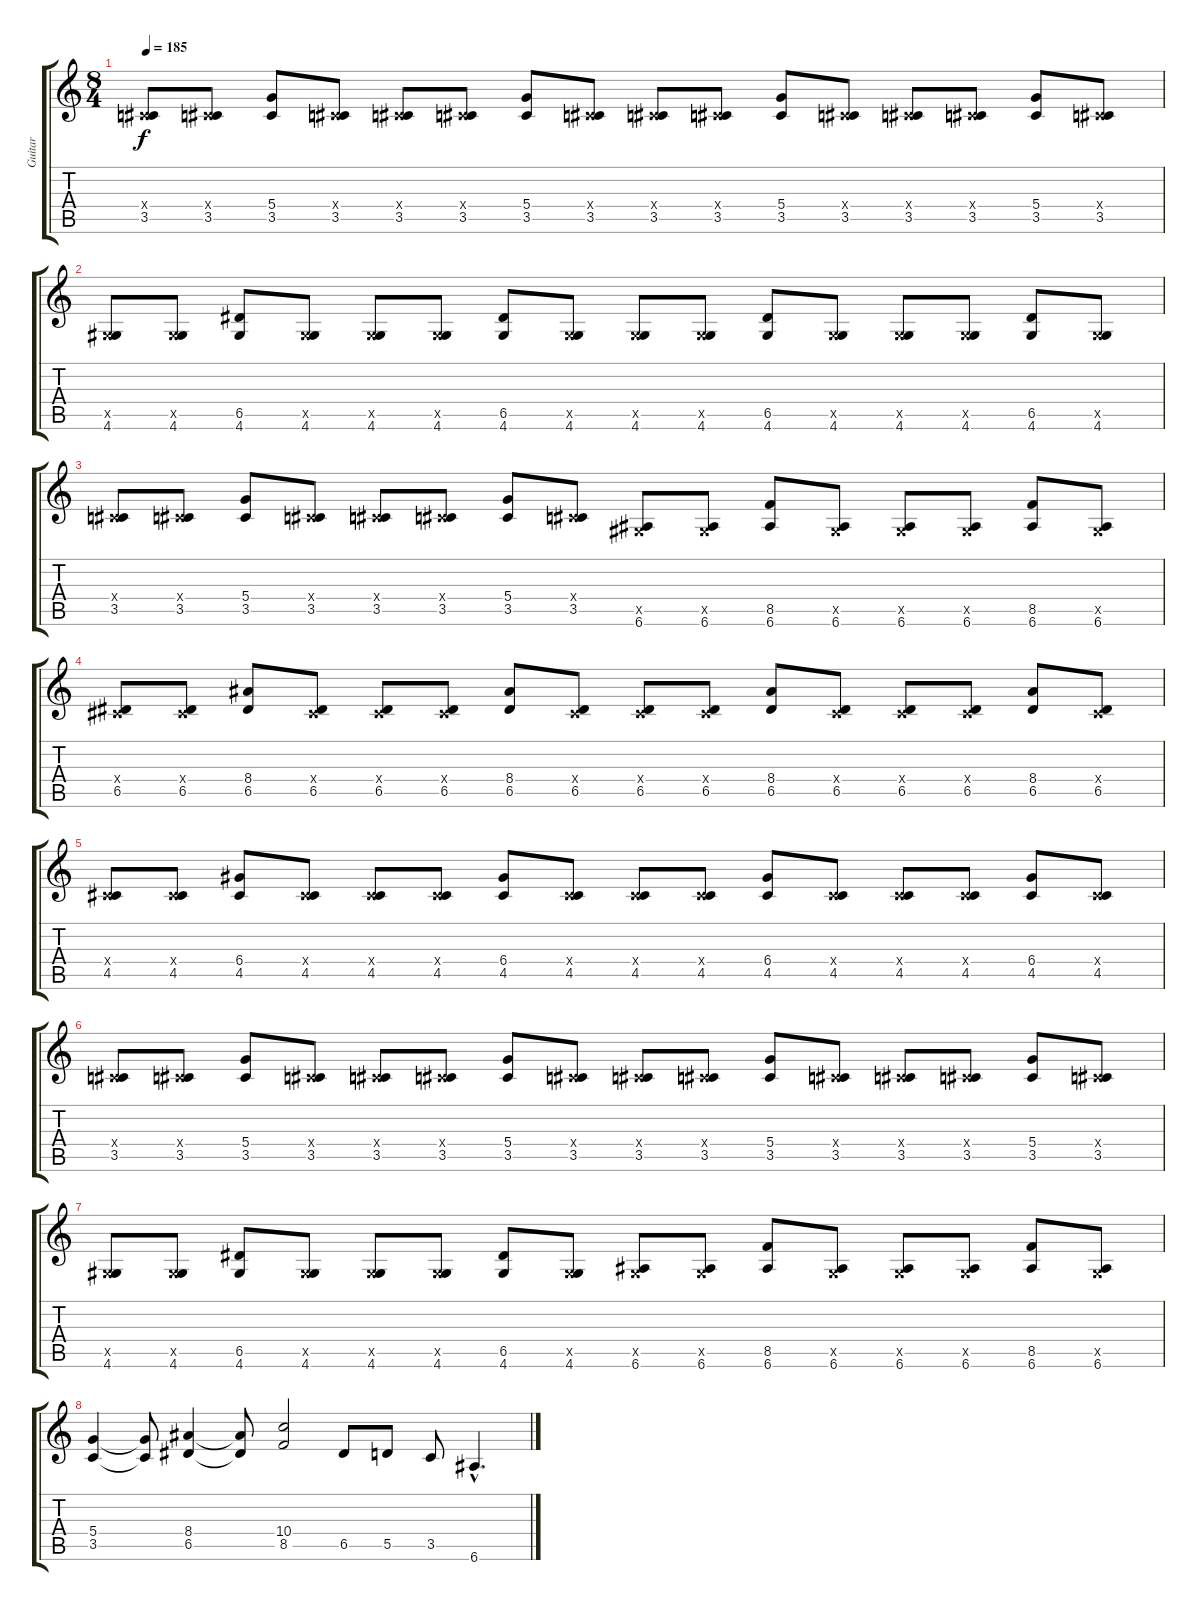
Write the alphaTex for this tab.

\track ("Guitar" "Guitar") {instrument overdrivenguitar}
\staff {score tabs}
\tuning (E4 B3 G3 D3 A2 E2) {hide}
\ts (8 4)
\tempo 185
\clef g2
\ks c
(-1.4{x} 3.5).8{dy f} (-1.4{x} 3.5).8 (5.4 3.5).8 (-1.4{x} 3.5).8 (-1.4{x} 3.5).8 (-1.4{x} 3.5).8 (5.4 3.5).8 (-1.4{x} 3.5).8 (-1.4{x} 3.5).8 (-1.4{x} 3.5).8 (5.4 3.5).8 (-1.4{x} 3.5).8 (-1.4{x} 3.5).8 (-1.4{x} 3.5).8 (5.4 3.5).8 (-1.4{x} 3.5).8 |
(-1.5{x} 4.6).8 (-1.5{x} 4.6).8 (6.5 4.6).8 (-1.5{x} 4.6).8 (-1.5{x} 4.6).8 (-1.5{x} 4.6).8 (6.5 4.6).8 (-1.5{x} 4.6).8 (-1.5{x} 4.6).8 (-1.5{x} 4.6).8 (6.5 4.6).8 (-1.5{x} 4.6).8 (-1.5{x} 4.6).8 (-1.5{x} 4.6).8 (6.5 4.6).8 (-1.5{x} 4.6).8 |
(-1.4{x} 3.5).8 (-1.4{x} 3.5).8 (5.4 3.5).8 (-1.4{x} 3.5).8 (-1.4{x} 3.5).8 (-1.4{x} 3.5).8 (5.4 3.5).8 (-1.4{x} 3.5).8 (-1.5{x} 6.6).8 (-1.5{x} 6.6).8 (8.5 6.6).8 (-1.5{x} 6.6).8 (-1.5{x} 6.6).8 (-1.5{x} 6.6).8 (8.5 6.6).8 (-1.5{x} 6.6).8 |
(-1.4{x} 6.5).8 (-1.4{x} 6.5).8 (8.4 6.5).8 (-1.4{x} 6.5).8 (-1.4{x} 6.5).8 (-1.4{x} 6.5).8 (8.4 6.5).8 (-1.4{x} 6.5).8 (-1.4{x} 6.5).8 (-1.4{x} 6.5).8 (8.4 6.5).8 (-1.4{x} 6.5).8 (-1.4{x} 6.5).8 (-1.4{x} 6.5).8 (8.4 6.5).8 (-1.4{x} 6.5).8 |
(-1.4{x} 4.5).8 (-1.4{x} 4.5).8 (6.4 4.5).8 (-1.4{x} 4.5).8 (-1.4{x} 4.5).8 (-1.4{x} 4.5).8 (6.4 4.5).8 (-1.4{x} 4.5).8 (-1.4{x} 4.5).8 (-1.4{x} 4.5).8 (6.4 4.5).8 (-1.4{x} 4.5).8 (-1.4{x} 4.5).8 (-1.4{x} 4.5).8 (6.4 4.5).8 (-1.4{x} 4.5).8 |
(-1.4{x} 3.5).8 (-1.4{x} 3.5).8 (5.4 3.5).8 (-1.4{x} 3.5).8 (-1.4{x} 3.5).8 (-1.4{x} 3.5).8 (5.4 3.5).8 (-1.4{x} 3.5).8 (-1.4{x} 3.5).8 (-1.4{x} 3.5).8 (5.4 3.5).8 (-1.4{x} 3.5).8 (-1.4{x} 3.5).8 (-1.4{x} 3.5).8 (5.4 3.5).8 (-1.4{x} 3.5).8 |
(-1.5{x} 4.6).8 (-1.5{x} 4.6).8 (6.5 4.6).8 (-1.5{x} 4.6).8 (-1.5{x} 4.6).8 (-1.5{x} 4.6).8 (6.5 4.6).8 (-1.5{x} 4.6).8 (-1.5{x} 6.6).8 (-1.5{x} 6.6).8 (8.5 6.6).8 (-1.5{x} 6.6).8 (-1.5{x} 6.6).8 (-1.5{x} 6.6).8 (8.5 6.6).8 (-1.5{x} 6.6).8 |
(5.4 3.5).4 (5.4{t} 3.5{t}).8 (8.4 6.5).4 (8.4{t} 6.5{t}).8 (10.4 8.5).2 6.5.8 5.5.8 3.5.8 6.6{hac}.4{d}
